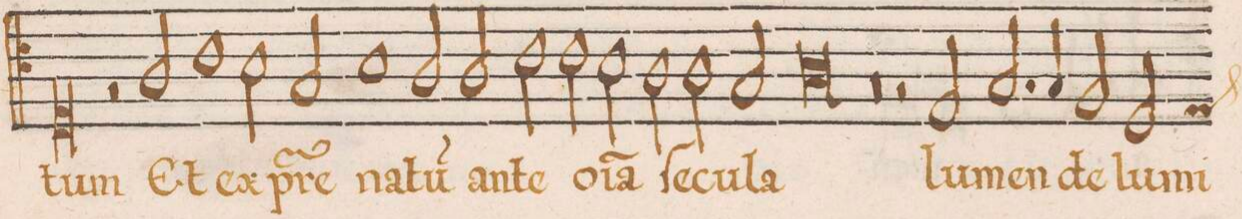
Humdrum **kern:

**kern	**text
*I"TENOR	*
*clefC4	*
*k[]	*
*met(C|)	*
*M2/1	*
0D	-tum
=23-	=23-
2rF	.
2A/	Et
1c	ex
=24-	=24-
2B\	p(at)-
2G/	-re
1B	na-
=25-	=25-
2A/	-tu(m)
2A/	an-
2c\	-te
2c\	o(m-
=26-	=26-
2B\	-n)i-
2A\	-a
2A\	ſe-
2G/	-cu-
=27-	=27-
0A	-la
=28-	=28-
0rA	.
=29-	=29-
2rF	.
2E/	lu-
2.G/	-men
4G/	de
=30-	=30-
2F/	lu-
*custos:E	*
2D/	-mi-
*-	*-
